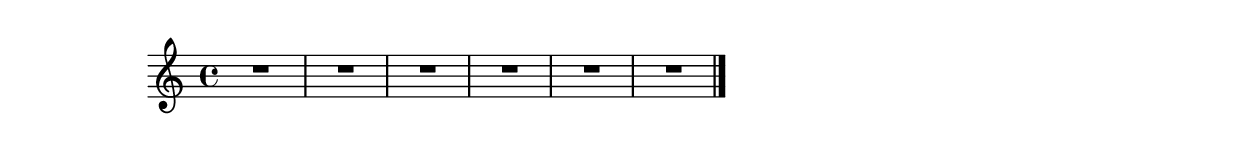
\version "2.16.2"

\header {
  dedication=""
  title=""
  subtitle=""
  subsubtitle=""
  poet=""
  meter=""
  piece=""
  composer=""
  arranger=""
  opus=""
  instrument=""
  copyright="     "
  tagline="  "
}

liniaroAa =
\relative c,,,,
{
  \clef treble
  \key c \major
  \time 4/4
  R1  |
  R1  |
  R1  |
  R1  |
  %05
  R1  |
  R1  \bar "|."
}

\score {
  \new StaffGroup {
    \override Score.RehearsalMark #'self-alignment-X = #LEFT
    <<
      \new Staff \with {instrumentName = #"" shortInstrumentName = #" "} \liniaroAa
    >>
  }
  \layout {}
}
